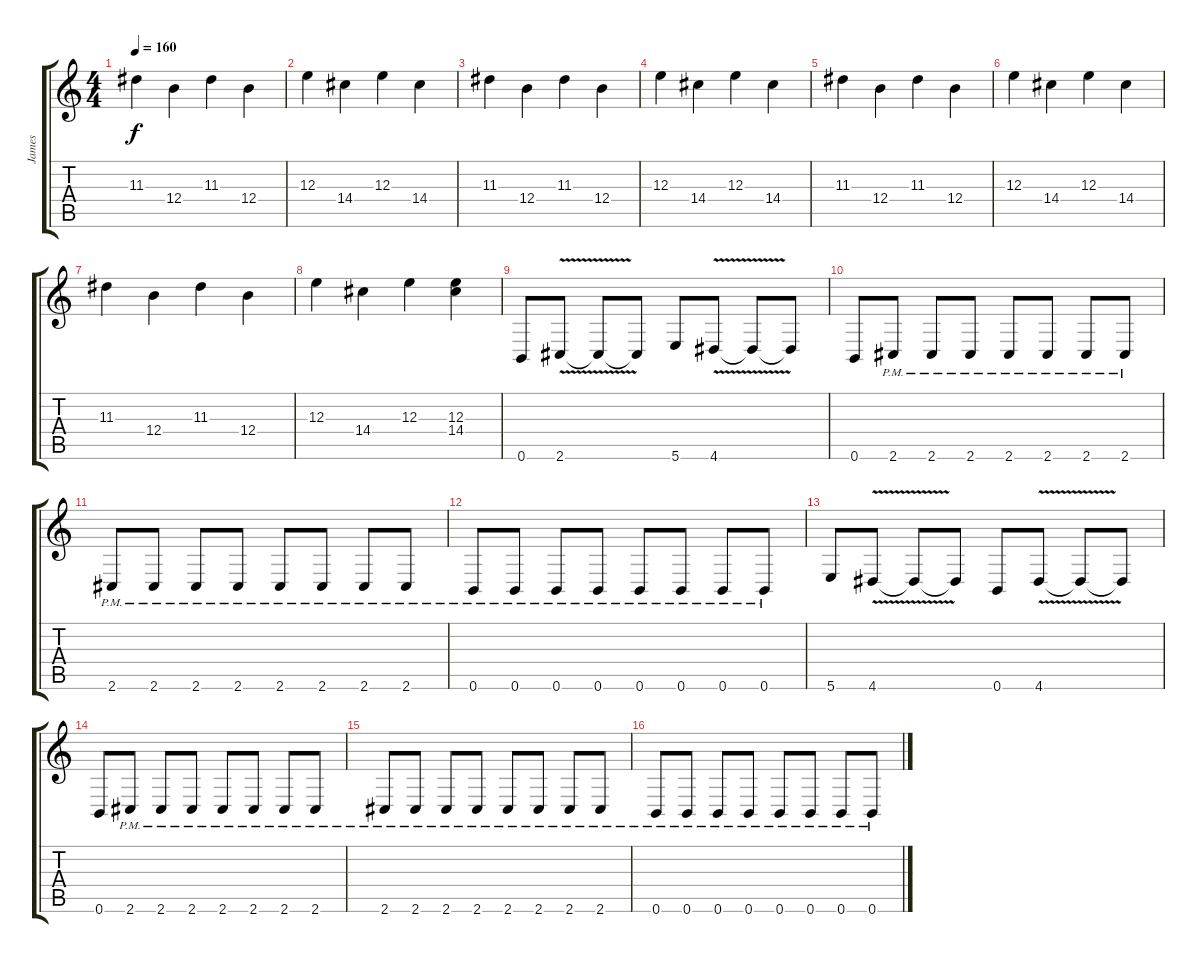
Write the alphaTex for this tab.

\track ("James" "James") {instrument distortionguitar}
\staff {score tabs}
\tuning (Db4 Ab3 E3 B2 Gb2 B1) {hide}
\ts (4 4)
\tempo 160
\clef g2
\ks c
11.3.4{dy f} 12.4.4 11.3.4 12.4.4 |
12.3.4 14.4.4 12.3.4 14.4.4 |
11.3.4 12.4.4 11.3.4 12.4.4 |
12.3.4 14.4.4 12.3.4 14.4.4 |
11.3.4 12.4.4 11.3.4 12.4.4 |
12.3.4 14.4.4 12.3.4 14.4.4 |
11.3.4 12.4.4 11.3.4 12.4.4 |
12.3.4 14.4.4 12.3.4 (12.3 14.4).4 |
0.6.8 2.6{v}.8 2.6{t}.8 2.6{t}.8 5.6.8 4.6{v}.8 4.6{t}.8 4.6{t}.8 |
0.6.8 2.6{pm}.8 2.6{pm}.8 2.6{pm}.8 2.6{pm}.8 2.6{pm}.8 2.6{pm}.8 2.6{pm}.8 |
2.6{pm}.8 2.6{pm}.8 2.6{pm}.8 2.6{pm}.8 2.6{pm}.8 2.6{pm}.8 2.6{pm}.8 2.6{pm}.8 |
0.6{pm}.8 0.6{pm}.8 0.6{pm}.8 0.6{pm}.8 0.6{pm}.8 0.6{pm}.8 0.6{pm}.8 0.6{pm}.8 |
5.6.8 4.6{v}.8 4.6{t}.8 4.6{t}.8 0.6.8 4.6{v}.8 4.6{t}.8 4.6{t}.8 |
0.6.8 2.6{pm}.8 2.6{pm}.8 2.6{pm}.8 2.6{pm}.8 2.6{pm}.8 2.6{pm}.8 2.6{pm}.8 |
2.6{pm}.8 2.6{pm}.8 2.6{pm}.8 2.6{pm}.8 2.6{pm}.8 2.6{pm}.8 2.6{pm}.8 2.6{pm}.8 |
0.6{pm}.8 0.6{pm}.8 0.6{pm}.8 0.6{pm}.8 0.6{pm}.8 0.6{pm}.8 0.6{pm}.8 0.6{pm}.8
